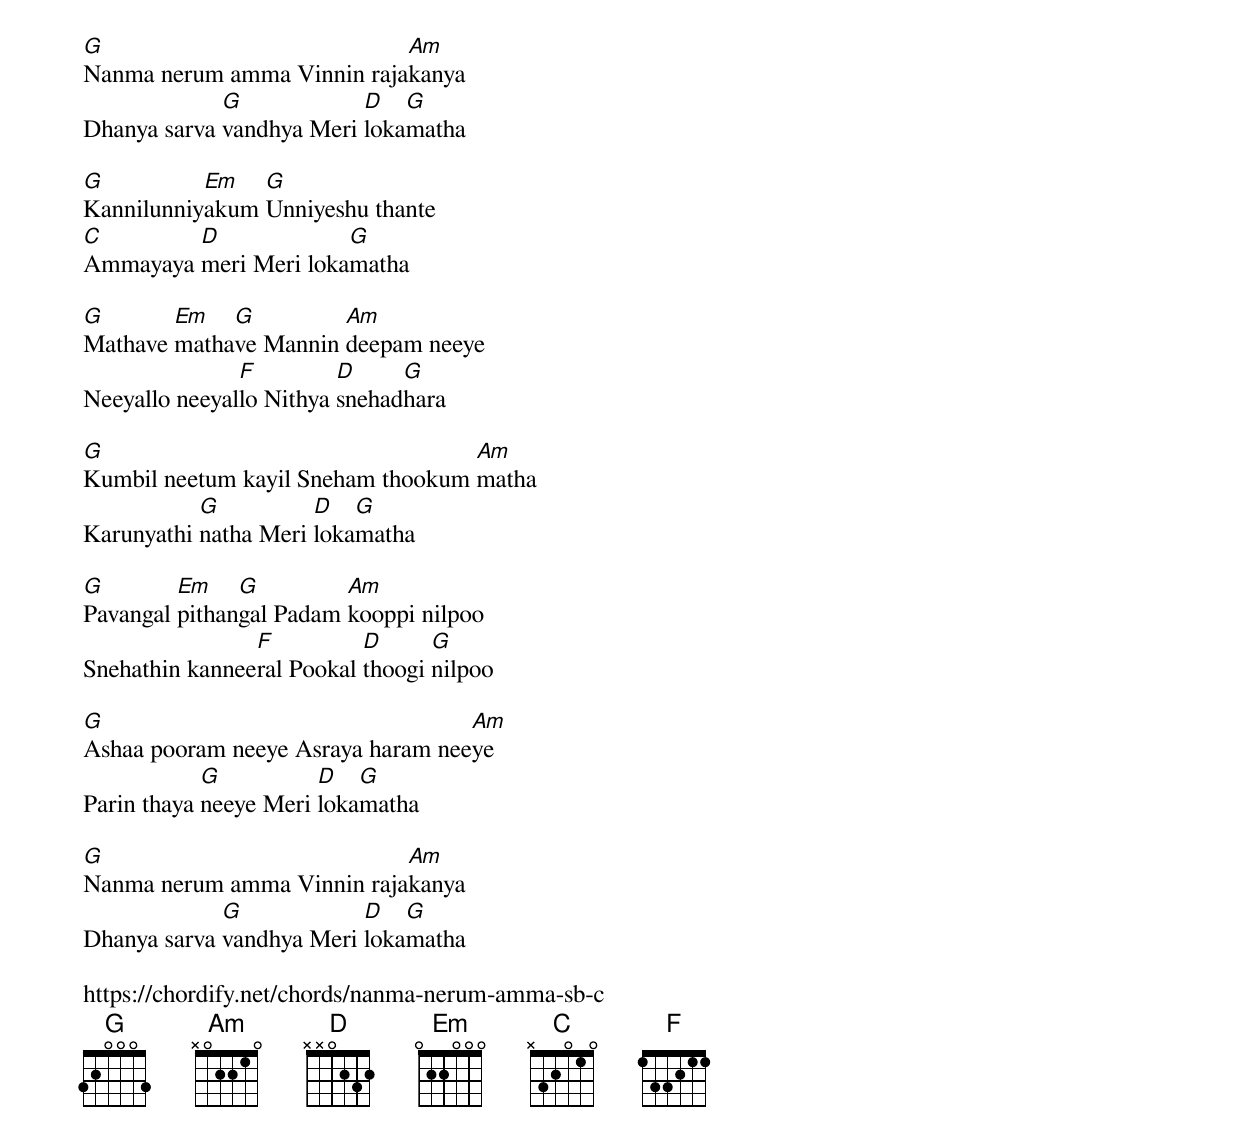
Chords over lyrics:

G                           Am
Nanma nerum amma Vinnin rajakanya
             G            D   G
Dhanya sarva vandhya Meri lokamatha

G          Em   G
Kannilunniyakum Unniyeshu thante
C        D             G
Ammayaya meri Meri lokamatha

G       Em   G         Am
Mathave mathave Mannin deepam neeye
               F         D     G
Neeyallo neeyallo Nithya snehadhara

G                                  Am
Kumbil neetum kayil Sneham thookum matha
           G          D   G
Karunyathi natha Meri lokamatha

G        Em    G         Am
Pavangal pithangal Padam kooppi nilpoo
                F          D      G
Snehathin kanneeral Pookal thoogi nilpoo

G                                  Am
Ashaa pooram neeye Asraya haram neeye
            G          D   G
Parin thaya neeye Meri lokamatha

G                           Am
Nanma nerum amma Vinnin rajakanya
             G            D   G
Dhanya sarva vandhya Meri lokamatha

https://chordify.net/chords/nanma-nerum-amma-sb-c
